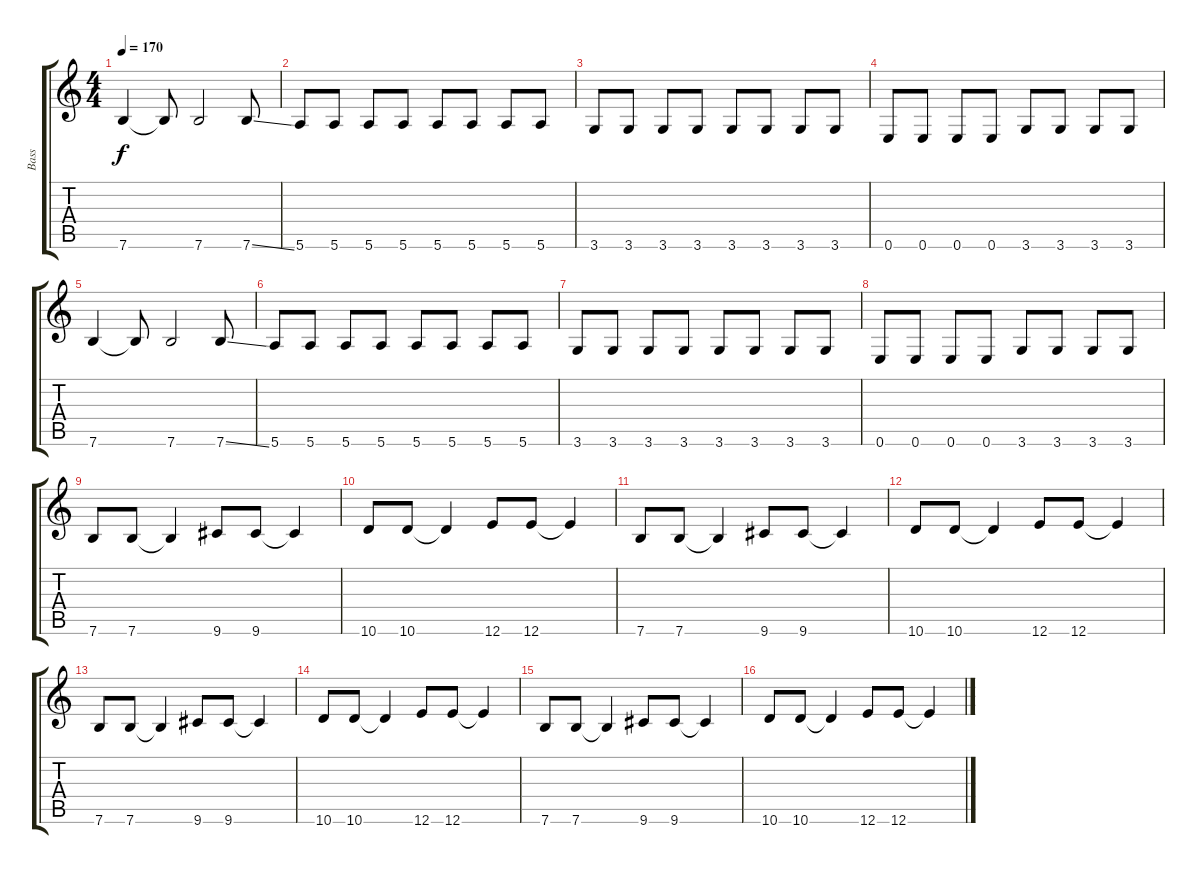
\track ("Bass" "Bass") {instrument electricbassfinger}
\staff {score tabs}
\tuning (E4 B3 G3 D3 A2 E2) {hide}
\ts (4 4)
\tempo 170
\clef g2
\ks c
7.6.4{dy f} 7.6{t}.8 7.6.2 7.6{ss}.8 |
5.6.8 5.6.8 5.6.8 5.6.8 5.6.8 5.6.8 5.6.8 5.6.8 |
3.6.8 3.6.8 3.6.8 3.6.8 3.6.8 3.6.8 3.6.8 3.6.8 |
0.6.8 0.6.8 0.6.8 0.6.8 3.6.8 3.6.8 3.6.8 3.6.8 |
7.6.4 7.6{t}.8 7.6.2 7.6{ss}.8 |
5.6.8 5.6.8 5.6.8 5.6.8 5.6.8 5.6.8 5.6.8 5.6.8 |
3.6.8 3.6.8 3.6.8 3.6.8 3.6.8 3.6.8 3.6.8 3.6.8 |
0.6.8 0.6.8 0.6.8 0.6.8 3.6.8 3.6.8 3.6.8 3.6.8 |
7.6.8 7.6.8 7.6{t}.4 9.6.8 9.6.8 9.6{t}.4 |
10.6.8 10.6.8 10.6{t}.4 12.6.8 12.6.8 12.6{t}.4 |
7.6.8 7.6.8 7.6{t}.4 9.6.8 9.6.8 9.6{t}.4 |
10.6.8 10.6.8 10.6{t}.4 12.6.8 12.6.8 12.6{t}.4 |
7.6.8 7.6.8 7.6{t}.4 9.6.8 9.6.8 9.6{t}.4 |
10.6.8 10.6.8 10.6{t}.4 12.6.8 12.6.8 12.6{t}.4 |
7.6.8 7.6.8 7.6{t}.4 9.6.8 9.6.8 9.6{t}.4 |
10.6.8 10.6.8 10.6{t}.4 12.6.8 12.6.8 12.6{t}.4
